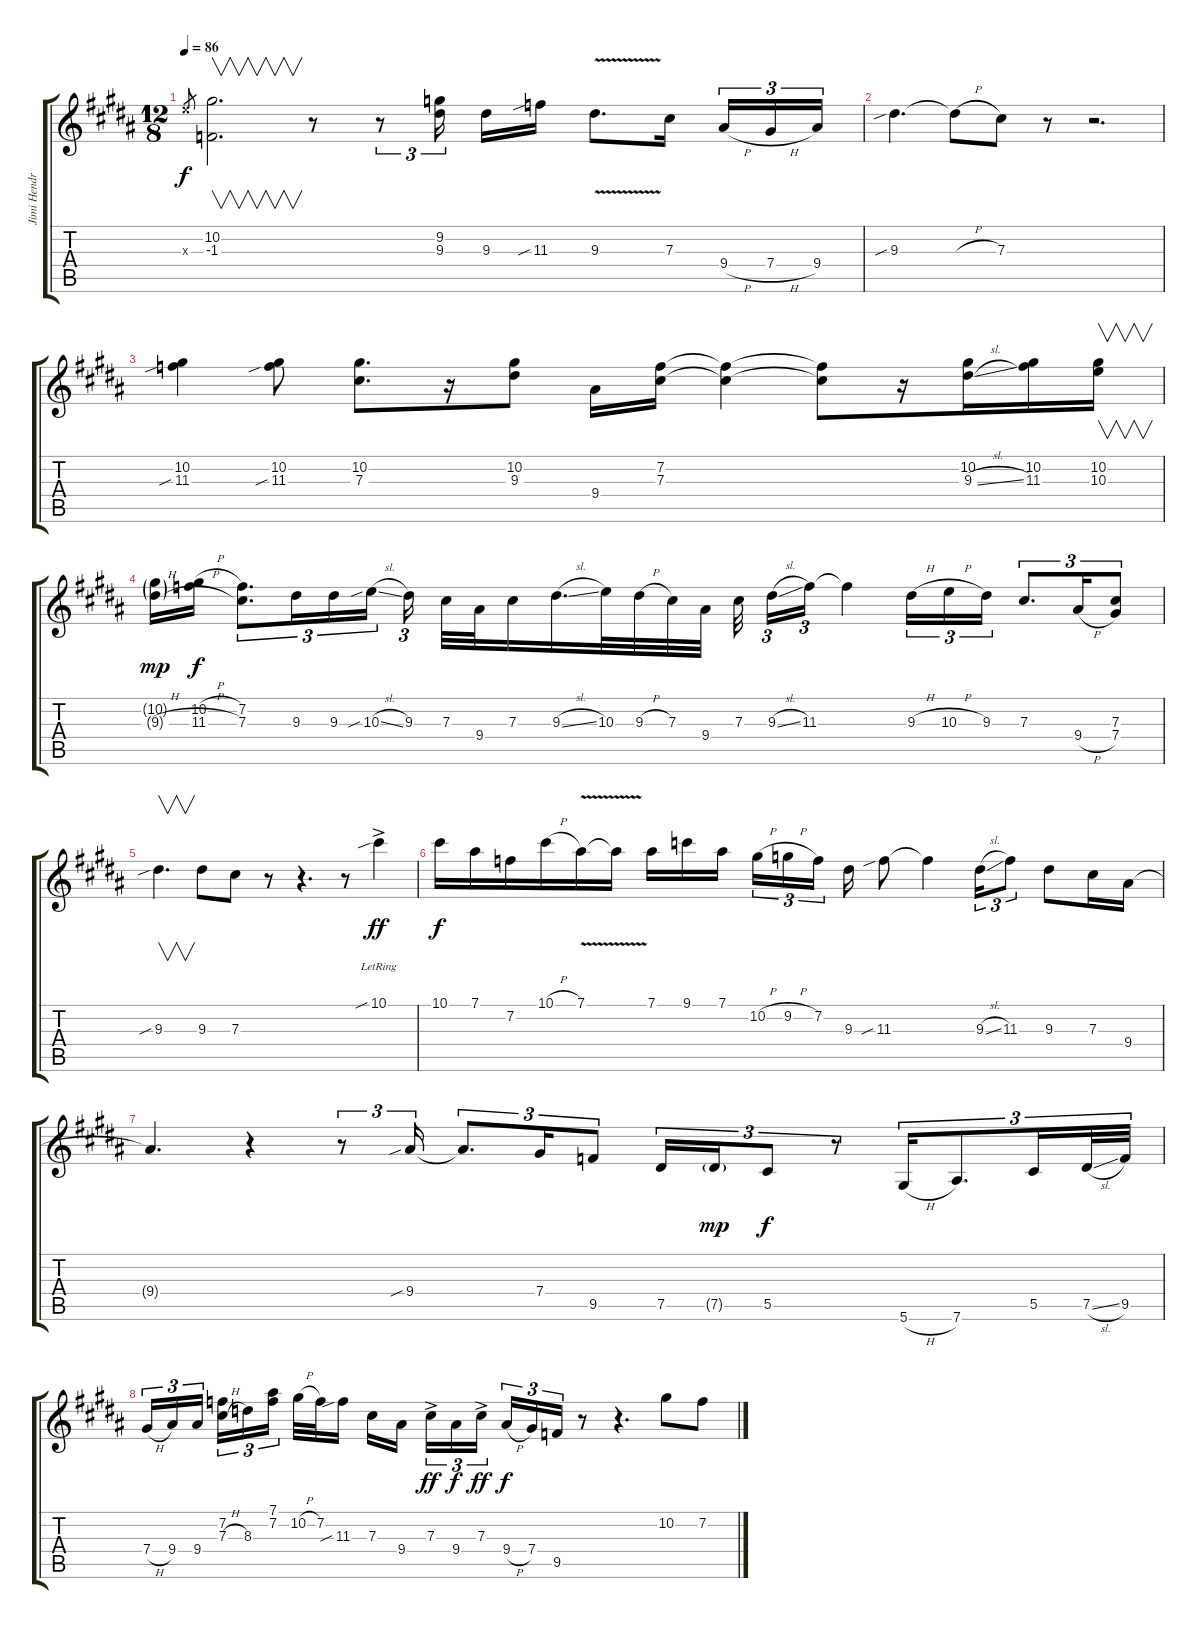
\track ("Jimi Hendrix" "Jimi Hendr") {instrument acousticguitarsteel}
\staff {score tabs}
\tuning (Eb4 Bb3 Gb3 Db3 Ab2 Eb2) {hide}
\ts (12 8)
\tempo 86
\clef g2
\ks b
10.3{x}.8{gr dy f} (10.2 -1.3).2{v d} r.8 r.8{tu (3 2)} (9.2 9.3).16{tu (3 2) beam splitsecondary} 9.3.16 11.3{sib}.16 9.3{v}.8{d} 7.3.16{beam splitsecondary} 9.4{h}.16{tu (3 2)} 7.4{h}.16{tu (3 2)} 9.4.16{tu (3 2)} |
\ks g#minor
9.3{sib}.4{d} 9.3{h t}.8 7.3.8 r.8 r.2{d} |
\ks b
(10.2 11.3{sib}).4 (10.2 11.3{sib}).8 (10.2 7.3).8{d} r.16 (10.2 9.3).8 9.4.16 (7.2 7.3).16 (7.2{t} 7.3{t}).4 (7.2{t} 7.3{t}).8 r.16 (10.2 9.3{sl}).16 (10.2 11.3).16 (10.2 10.3).16{v} |
\ks g#minor
(10.2{g} 9.3{h g}).16{dy mp} (10.2{h} 11.3{h}).16{dy f} (7.2 7.3).8{d tu (3 2)} 9.3.16{tu (3 2)} 9.3.16{tu (3 2)} 10.3{sib sl}.16{tu (3 2)} 9.3.16{tu (3 2) beam splitsecondary} 7.3.32 9.4.32 7.3.16 9.3{sl}.16{d} 10.3.32 9.3{h}.32 7.3.32 9.4.32 7.3.32{beam splitsecondary} 9.3{sl}.16{tu (3 2)} 11.3.16{tu (3 2)} 11.3{t}.4 9.3{h}.16{tu (3 2)} 10.3{h}.16{tu (3 2)} 9.3.16{tu (3 2)} 7.3.8{d tu (3 2)} 9.4{h}.16{tu (3 2)} (7.3 7.4).8{tu (3 2)} |
\ks b
9.3{sib}.4{v d} 9.3.8 7.3.8 r.8 r.4{d} r.8 10.1{sib ac lr}.4{dy ff} |
\ks g#minor
10.1.16{dy f} 7.1.16 7.2.16 10.1{h}.16 7.1{v}.16 7.1{t}.16 7.1.16 9.1.16 7.1.16{beam splitsecondary} 10.2{h}.16{tu (3 2)} 9.2{h}.16{tu (3 2)} 7.2.16{tu (3 2) beam splitsecondary} 9.3.16 11.3{sib}.8 11.3{t}.4 9.3{sl}.16{tu (3 2)} 11.3.8{tu (3 2)} 9.3.8 7.3.16 9.4.16 |
\ks b
9.4{t}.4{d} r.4 r.8{tu (3 2)} 9.4{sib}.16{tu (3 2)} 9.4{t}.8{d tu (3 2)} 7.4.16{tu (3 2)} 9.5.8{tu (3 2)} 7.5.16{tu (3 2)} 7.5{g}.16{tu (3 2) dy mp} 5.5.8{tu (3 2) dy f} r.8{tu (3 2)} 5.6{h}.16{tu (3 2)} 7.6.8{d tu (3 2)} 5.5.16{tu (3 2)} 7.5{sl}.32{tu (3 2)} 9.5.32{tu (3 2)} |
\ks g#minor
7.4{h}.16{tu (3 2)} 9.4.16{tu (3 2)} 9.4.16{tu (3 2) beam splitsecondary} (7.2 7.3{h}).16{tu (3 2)} 8.3.16{tu (3 2)} (7.1 7.2).16{tu (3 2) beam splitsecondary} 10.2{h}.32 7.2.32 11.3{sib}.16 7.3.16 9.4.16{beam splitsecondary} 7.3{ac}.16{tu (3 2) dy ff} 9.4.16{tu (3 2) dy f} 7.3{ac}.16{tu (3 2) dy ff beam splitsecondary} 9.4{h}.16{tu (3 2) dy f} 7.4.16{tu (3 2)} 9.5.16{tu (3 2)} r.8 r.4{d} 10.2.8 7.2.8
